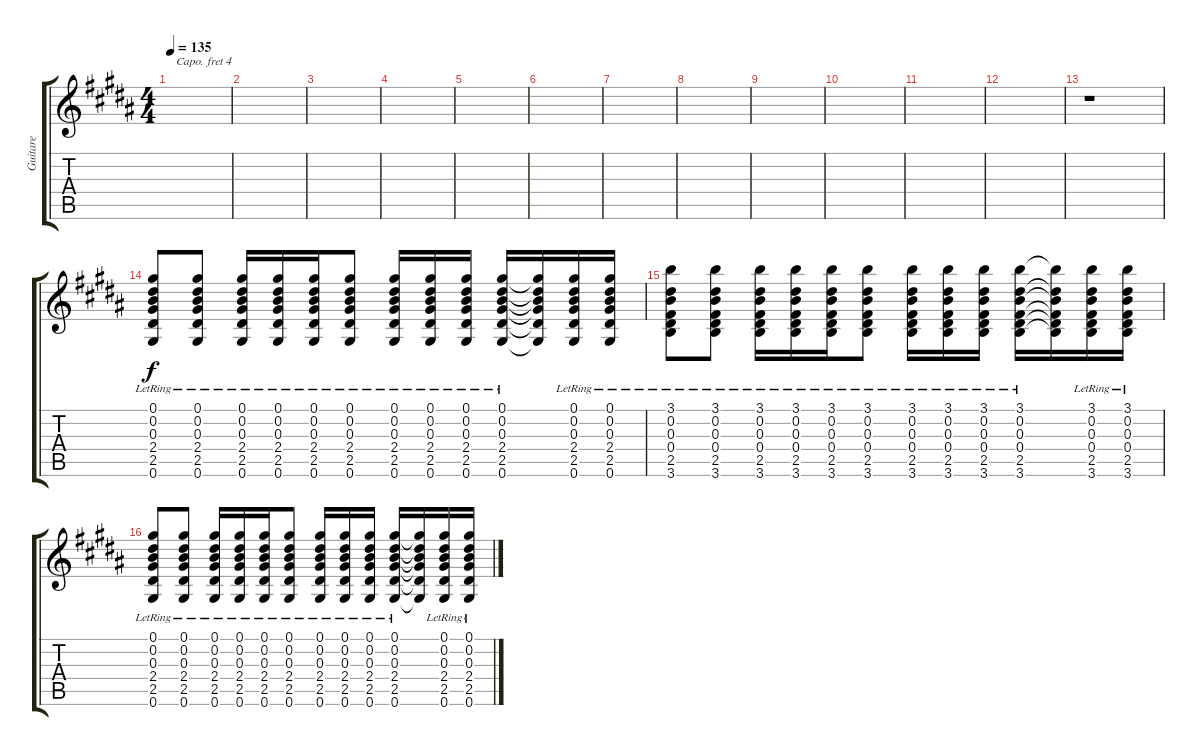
\track ("Guitare" "Guitare") {instrument acousticguitarnylon}
\staff {score tabs}
\capo 4
\tuning (E4 B3 G3 D3 A2 E2) {hide}
\ts (4 4)
\tempo 135
\clef g2
\ks b
|
|
|
|
|
|
|
|
|
|
|
|
r.1 |
(0.1{lr} 0.2{lr} 0.3{lr} 2.4{lr} 2.5{lr} 0.6{lr}).8 (0.1{lr} 0.2{lr} 0.3{lr} 2.4{lr} 2.5{lr} 0.6{lr}).8 (0.1{lr} 0.2{lr} 0.3{lr} 2.4{lr} 2.5{lr} 0.6{lr}).16 (0.1{lr} 0.2{lr} 0.3{lr} 2.4{lr} 2.5{lr} 0.6{lr}).16 (0.1{lr} 0.2{lr} 0.3{lr} 2.4{lr} 2.5{lr} 0.6{lr}).16 (0.1{lr} 0.2{lr} 0.3{lr} 2.4{lr} 2.5{lr} 0.6{lr}).8 (0.1{lr} 0.2{lr} 0.3{lr} 2.4{lr} 2.5{lr} 0.6{lr}).16 (0.1{lr} 0.2{lr} 0.3{lr} 2.4{lr} 2.5{lr} 0.6{lr}).16 (0.1{lr} 0.2{lr} 0.3{lr} 2.4{lr} 2.5{lr} 0.6{lr}).16 (0.1{lr} 0.2{lr} 0.3{lr} 2.4{lr} 2.5{lr} 0.6{lr}).16 (0.1{t} 0.2{t} 0.3{t} 2.4{t} 2.5{t} 0.6{t}).16 (0.1{lr} 0.2{lr} 0.3{lr} 2.4{lr} 2.5{lr} 0.6{lr}).16 (0.1{lr} 0.2{lr} 0.3{lr} 2.4{lr} 2.5{lr} 0.6{lr}).16 |
(3.1{lr} 0.2{lr} 0.3{lr} 0.4{lr} 2.5{lr} 3.6{lr}).8 (3.1{lr} 0.2{lr} 0.3{lr} 0.4{lr} 2.5{lr} 3.6{lr}).8 (3.1{lr} 0.2{lr} 0.3{lr} 0.4{lr} 2.5{lr} 3.6{lr}).16 (3.1{lr} 0.2{lr} 0.3{lr} 0.4{lr} 2.5{lr} 3.6{lr}).16 (3.1{lr} 0.2{lr} 0.3{lr} 0.4{lr} 2.5{lr} 3.6{lr}).16 (3.1{lr} 0.2{lr} 0.3{lr} 0.4{lr} 2.5{lr} 3.6{lr}).8 (3.1{lr} 0.2{lr} 0.3{lr} 0.4{lr} 2.5{lr} 3.6{lr}).16 (3.1{lr} 0.2{lr} 0.3{lr} 0.4{lr} 2.5{lr} 3.6{lr}).16 (3.1{lr} 0.2{lr} 0.3{lr} 0.4{lr} 2.5{lr} 3.6{lr}).16 (3.1{lr} 0.2{lr} 0.3{lr} 0.4{lr} 2.5{lr} 3.6{lr}).16 (3.1{t} 0.2{t} 0.3{t} 0.4{t} 2.5{t} 3.6{t}).16 (3.1{lr} 0.2{lr} 0.3{lr} 0.4{lr} 2.5{lr} 3.6{lr}).16 (3.1{lr} 0.2{lr} 0.3{lr} 0.4{lr} 2.5{lr} 3.6{lr}).16 |
(0.1{lr} 0.2{lr} 0.3{lr} 2.4{lr} 2.5{lr} 0.6{lr}).8 (0.1{lr} 0.2{lr} 0.3{lr} 2.4{lr} 2.5{lr} 0.6{lr}).8 (0.1{lr} 0.2{lr} 0.3{lr} 2.4{lr} 2.5{lr} 0.6{lr}).16 (0.1{lr} 0.2{lr} 0.3{lr} 2.4{lr} 2.5{lr} 0.6{lr}).16 (0.1{lr} 0.2{lr} 0.3{lr} 2.4{lr} 2.5{lr} 0.6{lr}).16 (0.1{lr} 0.2{lr} 0.3{lr} 2.4{lr} 2.5{lr} 0.6{lr}).8 (0.1{lr} 0.2{lr} 0.3{lr} 2.4{lr} 2.5{lr} 0.6{lr}).16 (0.1{lr} 0.2{lr} 0.3{lr} 2.4{lr} 2.5{lr} 0.6{lr}).16 (0.1{lr} 0.2{lr} 0.3{lr} 2.4{lr} 2.5{lr} 0.6{lr}).16 (0.1{lr} 0.2{lr} 0.3{lr} 2.4{lr} 2.5{lr} 0.6{lr}).16 (0.1{t} 0.2{t} 0.3{t} 2.4{t} 2.5{t} 0.6{t}).16 (0.1{lr} 0.2{lr} 0.3{lr} 2.4{lr} 2.5{lr} 0.6{lr}).16 (0.1{lr} 0.2{lr} 0.3{lr} 2.4{lr} 2.5{lr} 0.6{lr}).16
